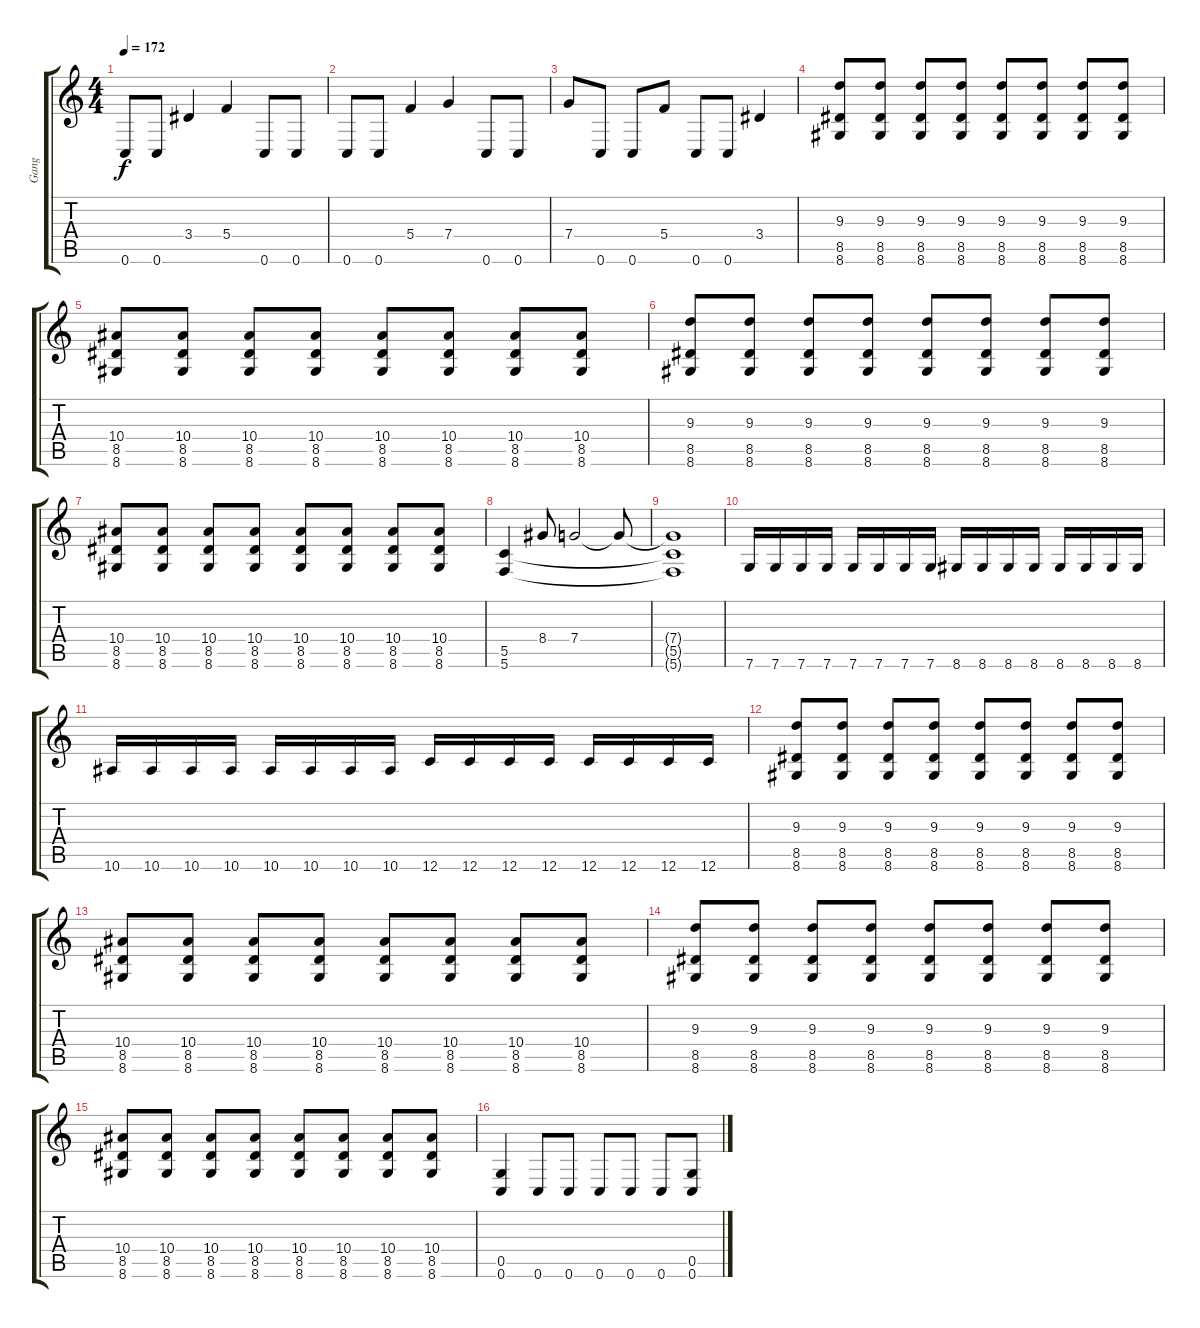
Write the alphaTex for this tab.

\track ("Gang" "Gang") {instrument distortionguitar}
\staff {score tabs}
\tuning (D4 A3 F3 C3 G2 C2) {hide}
\ts (4 4)
\tempo 172
\clef g2
\ks c
0.6.8{dy f} 0.6.8 3.4.4 5.4.4 0.6.8 0.6.8 |
0.6.8 0.6.8 5.4.4 7.4.4 0.6.8 0.6.8 |
7.4.8 0.6.8 0.6.8 5.4.8 0.6.8 0.6.8 3.4.4 |
(9.3 8.5 8.6).8 (9.3 8.5 8.6).8 (9.3 8.5 8.6).8 (9.3 8.5 8.6).8 (9.3 8.5 8.6).8 (9.3 8.5 8.6).8 (9.3 8.5 8.6).8 (9.3 8.5 8.6).8 |
(10.4 8.5 8.6).8 (10.4 8.5 8.6).8 (10.4 8.5 8.6).8 (10.4 8.5 8.6).8 (10.4 8.5 8.6).8 (10.4 8.5 8.6).8 (10.4 8.5 8.6).8 (10.4 8.5 8.6).8 |
(9.3 8.5 8.6).8 (9.3 8.5 8.6).8 (9.3 8.5 8.6).8 (9.3 8.5 8.6).8 (9.3 8.5 8.6).8 (9.3 8.5 8.6).8 (9.3 8.5 8.6).8 (9.3 8.5 8.6).8 |
(10.4 8.5 8.6).8 (10.4 8.5 8.6).8 (10.4 8.5 8.6).8 (10.4 8.5 8.6).8 (10.4 8.5 8.6).8 (10.4 8.5 8.6).8 (10.4 8.5 8.6).8 (10.4 8.5 8.6).8 |
(5.5 5.6).4 8.4.8 7.4.2 7.4{t}.8 |
(7.4{t} 5.5{t} 5.6{t}).1 |
7.6.16 7.6.16 7.6.16 7.6.16 7.6.16 7.6.16 7.6.16 7.6.16 8.6.16 8.6.16 8.6.16 8.6.16 8.6.16 8.6.16 8.6.16 8.6.16 |
10.6.16 10.6.16 10.6.16 10.6.16 10.6.16 10.6.16 10.6.16 10.6.16 12.6.16 12.6.16 12.6.16 12.6.16 12.6.16 12.6.16 12.6.16 12.6.16 |
(9.3 8.5 8.6).8 (9.3 8.5 8.6).8 (9.3 8.5 8.6).8 (9.3 8.5 8.6).8 (9.3 8.5 8.6).8 (9.3 8.5 8.6).8 (9.3 8.5 8.6).8 (9.3 8.5 8.6).8 |
(10.4 8.5 8.6).8 (10.4 8.5 8.6).8 (10.4 8.5 8.6).8 (10.4 8.5 8.6).8 (10.4 8.5 8.6).8 (10.4 8.5 8.6).8 (10.4 8.5 8.6).8 (10.4 8.5 8.6).8 |
(9.3 8.5 8.6).8 (9.3 8.5 8.6).8 (9.3 8.5 8.6).8 (9.3 8.5 8.6).8 (9.3 8.5 8.6).8 (9.3 8.5 8.6).8 (9.3 8.5 8.6).8 (9.3 8.5 8.6).8 |
(10.4 8.5 8.6).8 (10.4 8.5 8.6).8 (10.4 8.5 8.6).8 (10.4 8.5 8.6).8 (10.4 8.5 8.6).8 (10.4 8.5 8.6).8 (10.4 8.5 8.6).8 (10.4 8.5 8.6).8 |
(0.5 0.6).4 0.6.8 0.6.8 0.6.8 0.6.8 0.6.8 (0.5 0.6).8
